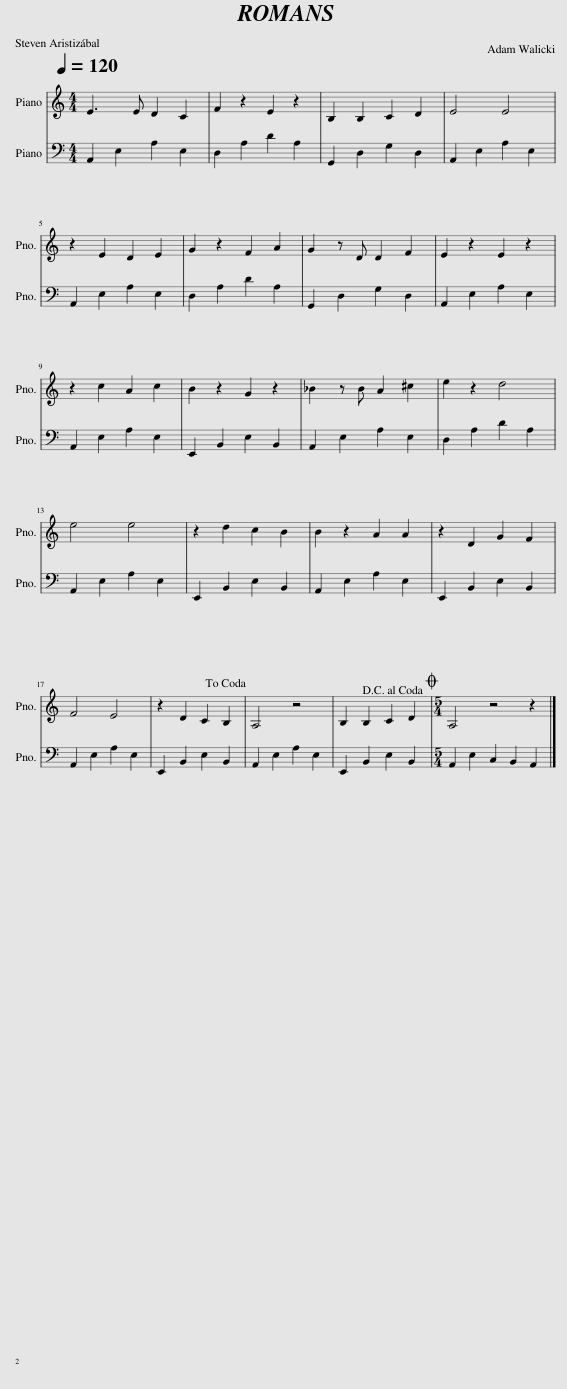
X:1
%%score 1 2
L:1/8
Q:1/4=120
M:4/4
I:linebreak $
K:C
V:1 treble
V:2 bass
V:1
 E3 E D2 C2 | F2 z2 E2 z2 | B,2 B,2 C2 D2 | E4 E4 |$ z2 E2 D2 E2 | %5
 G2 z2 F2 A2 | G2 z D D2 F2 | E2 z2 E2 z2 |$ z2 c2 A2 c2 | B2 z2 G2 z2 | %10
 _B2 z B A2 ^c2 | e2 z2 d4 |$ e4 e4 | z2 d2 c2 B2 | B2 z2 A2 A2 | %15
 z2 D2 G2 F2 |$ F4 E4 | z2 D2 C2 B,2!dacoda! | A,4 z4 | B,2 B,2 C2 D2!D.C.! | %20
[M:5/4]O A,4 z4 z2 |] %21
V:2
 A,,2 E,2 A,2 E,2 | D,2 A,2 D2 A,2 | G,,2 D,2 G,2 D,2 | A,,2 E,2 A,2 E,2 |$ A,,2 E,2 A,2 E,2 | %5
 D,2 A,2 D2 A,2 | G,,2 D,2 G,2 D,2 | A,,2 E,2 A,2 E,2 |$ A,,2 E,2 A,2 E,2 | E,,2 B,,2 E,2 B,,2 | %10
 A,,2 E,2 A,2 E,2 | D,2 A,2 D2 A,2 |$ A,,2 E,2 A,2 E,2 | E,,2 B,,2 E,2 B,,2 | A,,2 E,2 A,2 E,2 | %15
 E,,2 B,,2 E,2 B,,2 |$ A,,2 E,2 A,2 E,2 | E,,2 B,,2 E,2 B,,2 | A,,2 E,2 A,2 E,2 | E,,2 B,,2 E,2 B,,2 | %20
[M:5/4] A,,2 E,2 C,2 B,,2 A,,2 |] %21
